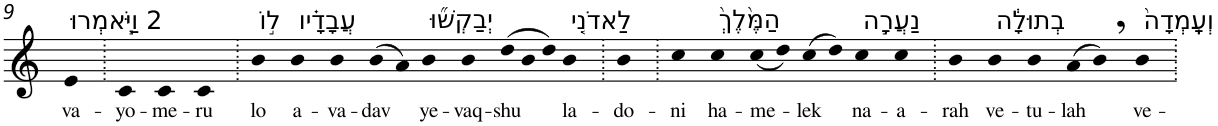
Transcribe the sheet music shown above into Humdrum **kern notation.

**kern	**text
*part1	*part1
*staff1	*staff1
*I"Piano	*
*I'Pno	*
!!LO:PB:g=z
*clefG2	*
*k[]	*
=9	=9
!LO:TX:a:t=2 וַיֹּ֧אמְרוּ	!
!	!LO:LY:b
4e	va-
=10.	=10.
!	!LO:LY:b
4c	-yo-
!	!LO:LY:b
4c	-me-
!	!LO:LY:b
4c	-ru
=11.	=11.
!LO:TX:a:t=ל֣וֹ	!
!	!LO:LY:b
4b	lo
!LO:TX:a:t=עֲבָדָ֗יו	!
!	!LO:LY:b
4b	a-
!	!LO:LY:b
4b	-va-
!	!LO:LY:b
(>8b	-dav
8a)	.
!LO:TX:a:t=יְבַקְשׁ֞וּ	!
!	!LO:LY:b
4b	ye-
!	!LO:LY:b
4b	-vaq-
*Xtuplet	*
!	!LO:LY:b
(>12dd	-shu
12b	.
12dd)	.
!LO:TX:a:t=לַאדֹנִ֤י	!
!	!LO:LY:b
4b	la-
=12.	=12.
!	!LO:LY:b
4b	-do-
=13.	=13.
!	!LO:LY:b
4cc	-ni
!LO:TX:a:t=הַמֶּ֙לֶךְ֙	!
!	!LO:LY:b
4cc	ha-
!	!LO:LY:b
(<8cc	-me-
8dd)	.
!	!LO:LY:b
(>8cc	-lek
8dd)	.
!LO:TX:a:t=נַעֲרָ֣ה	!
!	!LO:LY:b
4cc	na-
!	!LO:LY:b
4cc	-a-
=14.	=14.
!	!LO:LY:b
4b	-rah
!LO:TX:a:t=בְתוּלָ֔ה	!
!	!LO:LY:b
4b	ve-
!	!LO:LY:b
4b	-tu-
!	!LO:LY:b
(>8a	-lah
8b,)	.
!LO:TX:a:t=וְעָֽמְדָה֙	!
!	!LO:LY:b
4b	ve-
=.	=.
*-	*-
